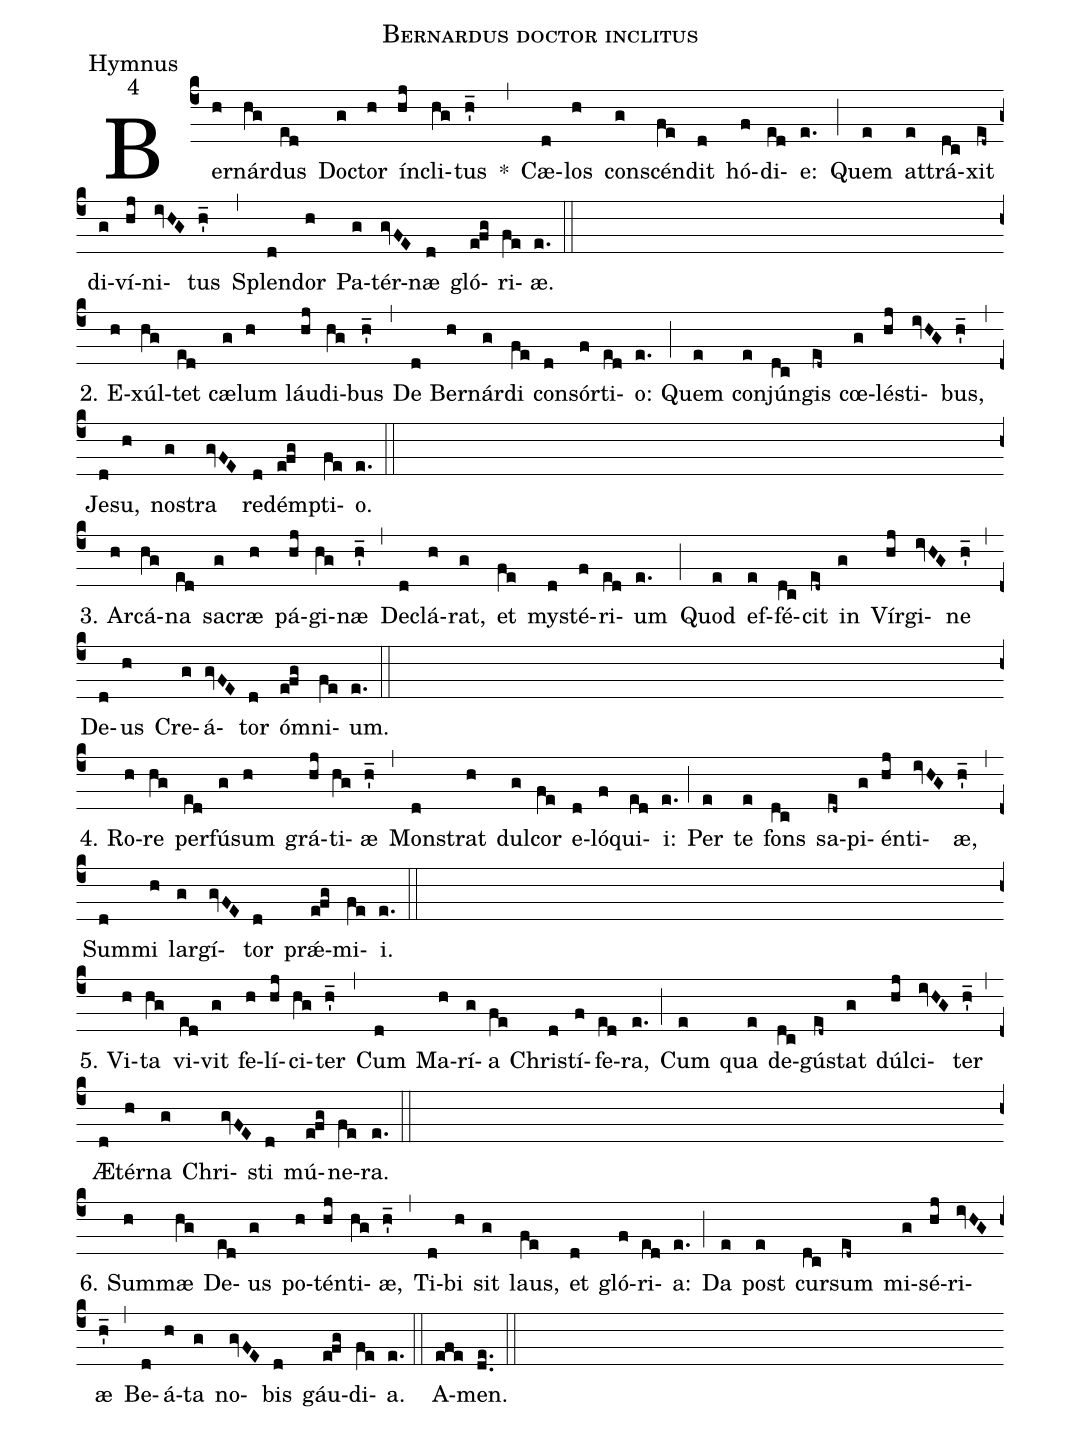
name:Bernardus doctor inclitus;
office-part:Hymnus;
mode:4;
%%
(c4) Ber(h)nár(hg)dus(ed)  Do(g)ctor(h)  ín(hj)cli(hg)tus(h_')   *(,)
Cæ(d)los(h) con(g)scén(fe)dit(d)  hó(f)di(ed)e:(e.) (;)
Quem(e)  at(e)trá(dc)xit(ed~)  di(g)ví(hj)ni(ivHG)tus(h_') (,)
Splen(d)dor(h)  Pa(g)tér(gvFE)næ(d) gló(e!fg)ri(fe)æ.(e.::Z)


2. E(h)xúl(hg)tet(ed) cæ(g)lum(h) láu(hj)di(hg)bus(h_') (,)
De(d) Ber(h)nár(g)di(fe) con(d)sór(f)ti(ed)o:(e.) (;)
Quem(e) con(e)jún(dc)gis(ed~) cœ(g)lé(hj)sti(ivHG)bus,(h_') (,)
Je(d)su,(h) no(g)stra(gvFE) re(d)dém(e!fg)pti(fe)o.(e.::Z)

3. Ar(h)cá(hg)na(ed) sa(g)cræ(h) pá(hj)gi(hg)næ(h_') (,)
De(d)clá(h)rat,(g) et(fe) my(d)sté(f)ri(ed)um(e.) (;)
Quod(e) ef(e)fé(dc)cit(ed~) in(g) Vír(hj)gi(ivHG)ne(h_') (,)
De(d)us(h) Cre(g)á(gvFE)tor(d) óm(e!fg)ni(fe)um.(e.::Z)

4. Ro(h)re(hg) per(ed)fú(g)sum(h) grá(hj)ti(hg)æ(h_') (,)
Mon(d)strat(h) dul(g)cor(fe) e(d)ló(f)qui(ed)i:(e.) (;)
Per(e) te(e) fons(dc) sa(ed~)pi(g)én(hj)ti(ivHG)æ,(h_') (,)
Sum(d)mi(h) lar(g)gí(gvFE)tor(d) prǽ(e!fg)mi(fe)i.(e.::Z)

5. Vi(h)ta(hg) vi(ed)vit(g) fe(h)lí(hj)ci(hg)ter(h_') (,)
Cum(d) Ma(h)rí(g)a(fe) Chri(d)stí(f)fe(ed)ra,(e.) (;)
Cum(e) qua(e) de(dc)gú(ed~)stat(g) dúl(hj)ci(ivHG)ter(h_') (,)
Æ(d)tér(h)na(g) Chri(gvFE)sti(d) mú(e!fg)ne(fe)ra.(e.::Z)

6.  Sum(h)mæ(hg) De(ed)us(g) po(h)tén(hj)ti(hg)æ,(h_') (,)
Ti(d)bi(h) sit(g) laus,(fe) et(d) gló(f)ri(ed)a:(e.) (;)
Da(e) post(e) cur(dc)sum(ed~) mi(g)sé(hj)ri(ivHG)æ(h_') (,)
Be(d)á(h)ta(g) no(gvFE)bis(d) gáu(e!fg)di(fe)a.(e.) (::)
A(efe)men.(de..) (::)
